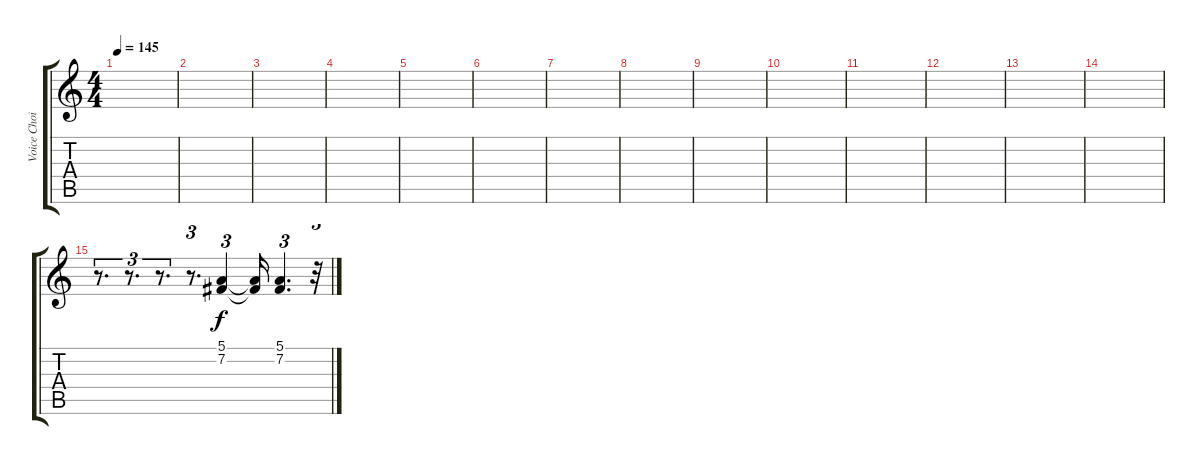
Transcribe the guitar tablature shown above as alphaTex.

\track ("Voice Choir" "Voice Choi") {instrument clarinet bank 7}
\staff {score tabs}
\tuning (E4 B3 G3 D3 A2 E2) {hide}
\ts (4 4)
\tempo 145
\clef g2
\ks c
|
|
|
|
|
|
|
|
|
|
|
|
|
|
r.8{d tu (3 2)} r.8{d tu (3 2)} r.8{d tu (3 2)} r.8{d tu (3 2)} (5.1 7.2).4{tu (3 2)} (5.1{t} 7.2{t}).16 (5.1 7.2).4{d tu (3 2)} r.32{tu (3 2)}
